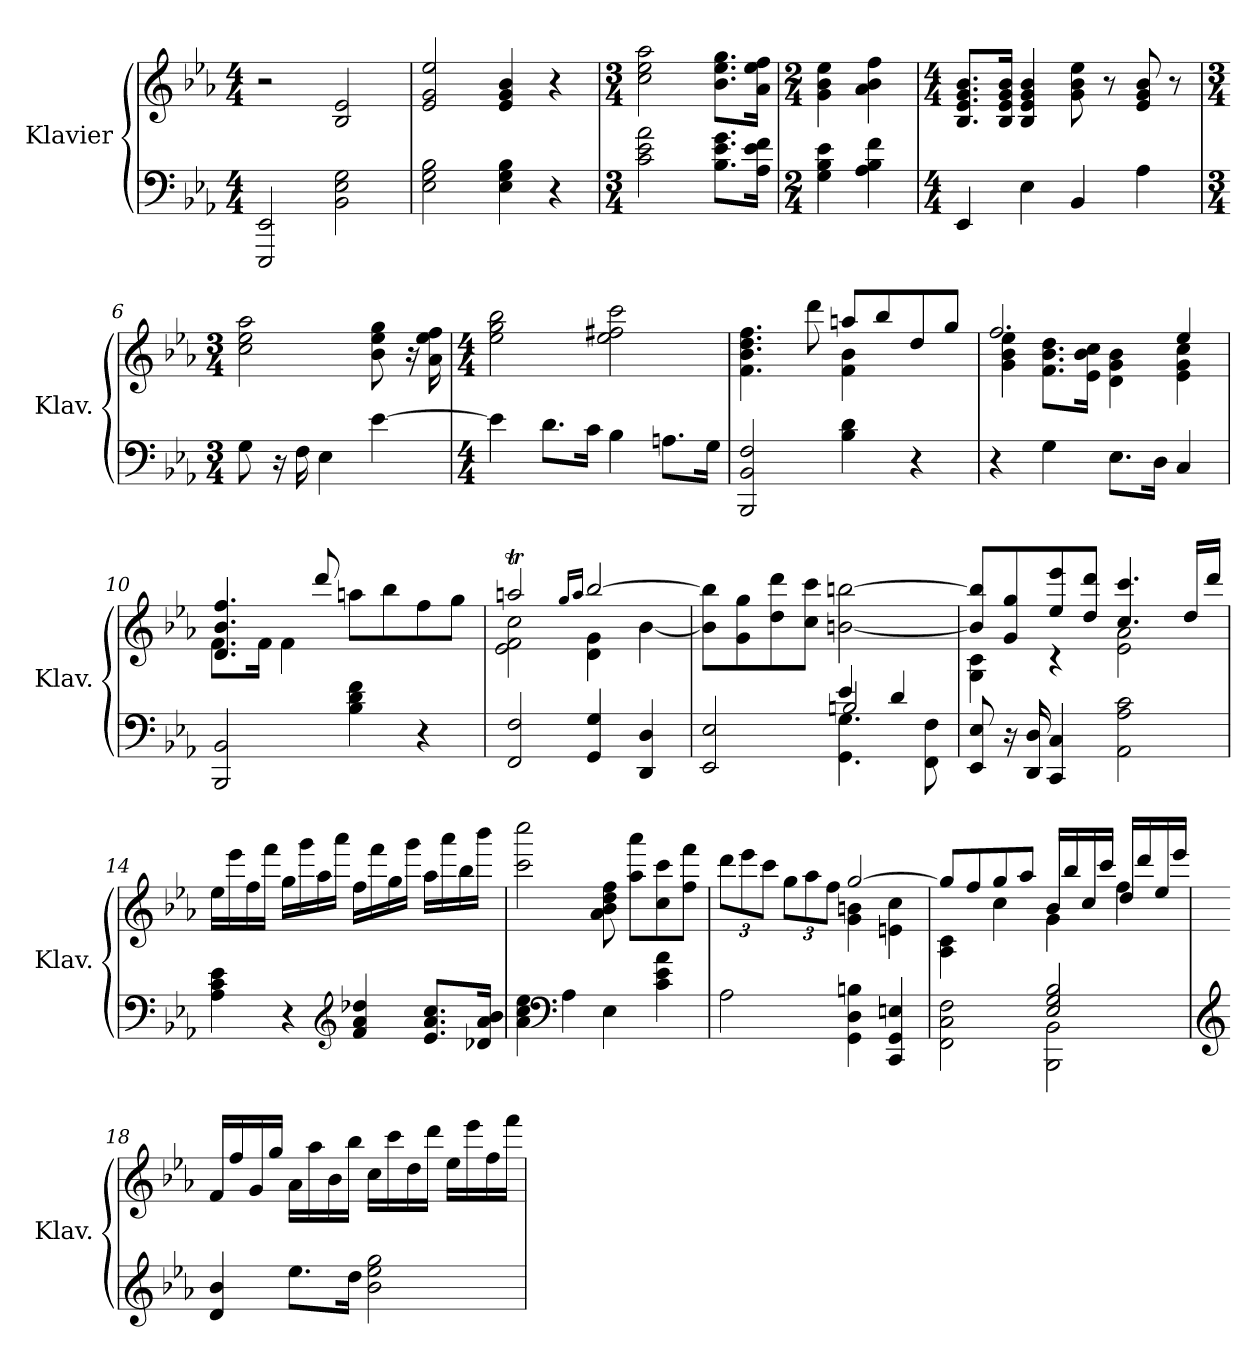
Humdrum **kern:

**kern	**kern
*part1	*part1
*staff2	*staff1
*I"Klavier	*
*I'Klav.	*
*clefF4	*clefG2
*k[b-e-a-]	*k[b-e-a-]
*M4/4	*M4/4
=1	=1
2EEE-/ 2EE-/	2r
2BB-\ 2E-\ 2G\	2B-/ 2e-/
=2	=2
2E-\ 2G\ 2B-\	2e-/ 2g/ 2ee-/
4E-\ 4G\ 4B-\	4e-/ 4g/ 4b-/
4r	4r
=3	=3
*M3/4	*M3/4
2c\ 2e-\ 2a-\	2cc\ 2ee-\ 2aa-\
8.B-\ 8.e-\ 8.g\L	8.b-\ 8.ee-\ 8.gg\L
16A-\ 16e-\ 16f\Jk	16a-\ 16ee-\ 16ff\Jk
=4	=4
*M2/4	*M2/4
4G\ 4B-\ 4e-\	4g\ 4b-\ 4ee-\
4A-\ 4B-\ 4f\	4a-\ 4b-\ 4ff\
=5	=5
*M4/4	*M4/4
4EE-/	8.B-/ 8.e-/ 8.g/ 8.b-/L
.	16B-/ 16e-/ 16g/ 16b-/Jk
4E-\	4B-/ 4e-/ 4g/ 4b-/
4BB-/	8g\ 8b-\ 8ee-\
.	8r
4A-\	8e-/ 8g/ 8b-/
.	8r
=6	=6
*M3/4	*M3/4
8G\	2cc\ 2ee-\ 2aa-\
16r	.
16F\	.
4E-\	.
[4e-\	8b-\ 8ee-\ 8gg\
.	16r
.	16a-\ 16ee-\ 16ff\
=7	=7
*M4/4	*M4/4
4e-\]	2ee-\ 2gg\ 2bb-\
8.d\L	.
16c\Jk	.
4B-\	2ee-\ 2ff#X\ 2ccc\
8.An\L	.
16G\Jk	.
=8	=8
*	*^
2BBB-/ 2BB-/ 2F/	4.f\ 4.b-\ 4.dd\ 4.ff\	2ryy
.	8ddd\	.
4B-\ 4d\	8aan/L	4f\ 4b-\
.	8bb-/	.
4r	8dd/	4ryy
.	8gg/J	.
!!LO:LB:g=z	!!
=9	=9	=9
4r	2.ff/	4g\ 4b-\ 4ee-\
4G\	.	8.f\ 8.b-\ 8.dd\L
.	.	16e-\ 16b-\ 16cc\Jk
8.E-\L	.	4d\ 4g\ 4b-\
16D\Jk	.	.
4C/	4ee-/	4e-\ 4g\ 4cc\
=10	=10	=10
2BBB-/ 2BB-/	4.d/ 4.b-/ 4.ff/	8.f\L
.	.	16f\Jk
.	.	4f\
.	8ddd/	.
4B-\ 4d\ 4f\	8aan\L	2ryy
.	8bb-\	.
4r	8ff\	.
.	8gg\J	.
=11	=11	=11
2FF/ 2F/	2aant/	2e-\ 2f\ 2cc\
.	16qgg/LL	.
.	16qaa/JJ	.
4GG/ 4G/	[2bb-/	4d\ 4g\
4DD/ 4D/	.	[4b-\
*	*v	*v
=12	=12
*^	*
*	*^	*
2EE-/ 2E-/	2ryy	2ryy	8b-\] 8bb-\]L
.	.	.	8g\ 8gg\
.	.	.	8dd\ 8ddd\
.	.	.	8cc\ 8ccc\J
4.GG\ 4.G\	4e-/	2Bn/	[2bn\ [2bbn\
.	4d/	.	.
8FF\ 8F\	.	.	.
*v	*v	*v	*
=13	=13
*	*^
8EE-/ 8E-/	8b/] 8bb/]L	4G\ 4c\
16r	8g/ 8gg/	.
16DD/ 16D/	.	.
4CC/ 4C/	8ee-/ 8eee-/	4r
.	8dd/ 8ddd/J	.
2AA-\ 2A-\ 2c\	4.cc/ 4.ccc/	2e-\ 2a-\
.	16dd/LL	.
.	16ddd/JJ	.
*	*v	*v
=14	=14
4A-\ 4c\ 4e-\	16ee-\LL
.	16eee-\
.	16ff\
.	16fff\JJ
4r	16gg\LL
.	16ggg\
.	16aa-\
.	16aaa-\JJ
*clefG2	*
4f/ 4a-/ 4dd-X/	16ff\LL
.	16fff\
.	16gg\
.	16ggg\JJ
8.e-/ 8.a-/ 8.cc/L	16aa-\LL
.	16aaa-\
.	16bb-\
16d-X/ 16a-/ 16b-/Jk	16bbb-\JJ
!!LO:LB:g=z
=15	=15
4a-\ 4cc\ 4ee-\	2ccc\ 2cccc\
*clefF4	*
4A-\	.
4E-\	8a-\ 8b-\ 8dd\ 8ff\
.	8aa-\ 8aaa-\L
4c\ 4e-\ 4a-\	8cc\ 8ccc\
.	8ff\ 8fff\J
=16	=16
*	*Xbrackettup
*	*^
2A-\	12ddd\L	2ryy
.	12eee-\	.
.	12ccc\J	.
.	12gg\L	.
.	12aa-\	.
.	12ff\J	.
4GG\ 4D\ 4Bn\	[2gg/	4g\ 4bn\
4CC/ 4GG/ 4En/	.	4en\ 4cc\
=17	=17	=17
*^	*	*
2ryy	2FF\ 2C\ 2F\	8gg/L]	4A-\ 4c\
.	.	8ff/	.
.	.	8gg/	4cc\
.	.	8aa-/J	.
2E-/ 2G/ 2B-/	2BBB-\ 2BB-\	16b-/LL	4g\
.	.	16bb-/	.
.	.	16cc/	.
.	.	16ccc/JJ	.
.	.	16dd/LL	4ff\
.	.	16ddd/	.
.	.	16ee-/	.
.	.	16eee-/JJ	.
*v	*v	*	*
*	*v	*v
=18	=18
*clefG2	*
4d/ 4b-/	16f/LL
.	16ff/
.	16g/
.	16gg/JJ
8.ee-\L	16a-\LL
.	16aa-\
.	16b-\
16dd\Jk	16bb-\JJ
2b-\ 2ee-\ 2gg\	16cc\LL
.	16ccc\
.	16dd\
.	16ddd\JJ
.	16ee-\LL
.	16eee-\
.	16ff\
.	16fff\JJ
=	=
*-	*-
